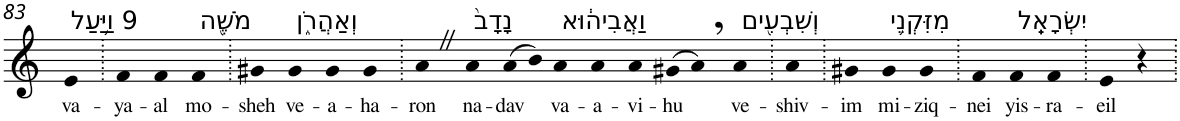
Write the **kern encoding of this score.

**kern	**text
*part1	*part1
*staff1	*staff1
*I"Piano	*
*I'Pno	*
!!LO:PB:g=z
*clefG2	*
*k[]	*
=83	=83
!LO:TX:a:t=9 וַיַּ֥עַל	!
!	!LO:LY:b
4e	va-
=84.	=84.
!	!LO:LY:b
4f	-ya-
!	!LO:LY:b
4f	-al
!LO:TX:a:t=מֹשֶׁ֖ה	!
!	!LO:LY:b
4f	mo-
=85.	=85.
!	!LO:LY:b
4g#X	-sheh
!LO:TX:a:t=וְאַהֲרֹ֑ן	!
!	!LO:LY:b
4g#	ve-
!	!LO:LY:b
4g#	-a-
!	!LO:LY:b
4g#	-ha-
=86.	=86.
!	!LO:LY:b
4aZ	-ron
!LO:TX:a:t=נָדָב֙	!
!	!LO:LY:b
4a	na-
!	!LO:LY:b
(>8a	-dav
8b)	.
!LO:TX:a:t=וַאֲבִיה֔וּא	!
!	!LO:LY:b
4a	va-
!	!LO:LY:b
4a	-a-
!	!LO:LY:b
4a	-vi-
!	!LO:LY:b
(>8g#X	-hu
8a,)	.
!LO:TX:a:t=וְשִׁבְעִ֖ים	!
!	!LO:LY:b
4a	ve-
=87.	=87.
!	!LO:LY:b
4a	-shiv-
=88.	=88.
!	!LO:LY:b
4g#X	-im
!LO:TX:a:t=מִזִּקְנֵ֥י	!
!	!LO:LY:b
4g#	mi-
!	!LO:LY:b
4g#	-ziq-
=89.	=89.
!	!LO:LY:b
4f	-nei
!LO:TX:a:t=יִשְׂרָאֵֽל	!
!	!LO:LY:b
4f	yis-
!	!LO:LY:b
4f	-ra-
=90.	=90.
!	!LO:LY:b
4e	-eil
4r	.
=.	=.
*-	*-
